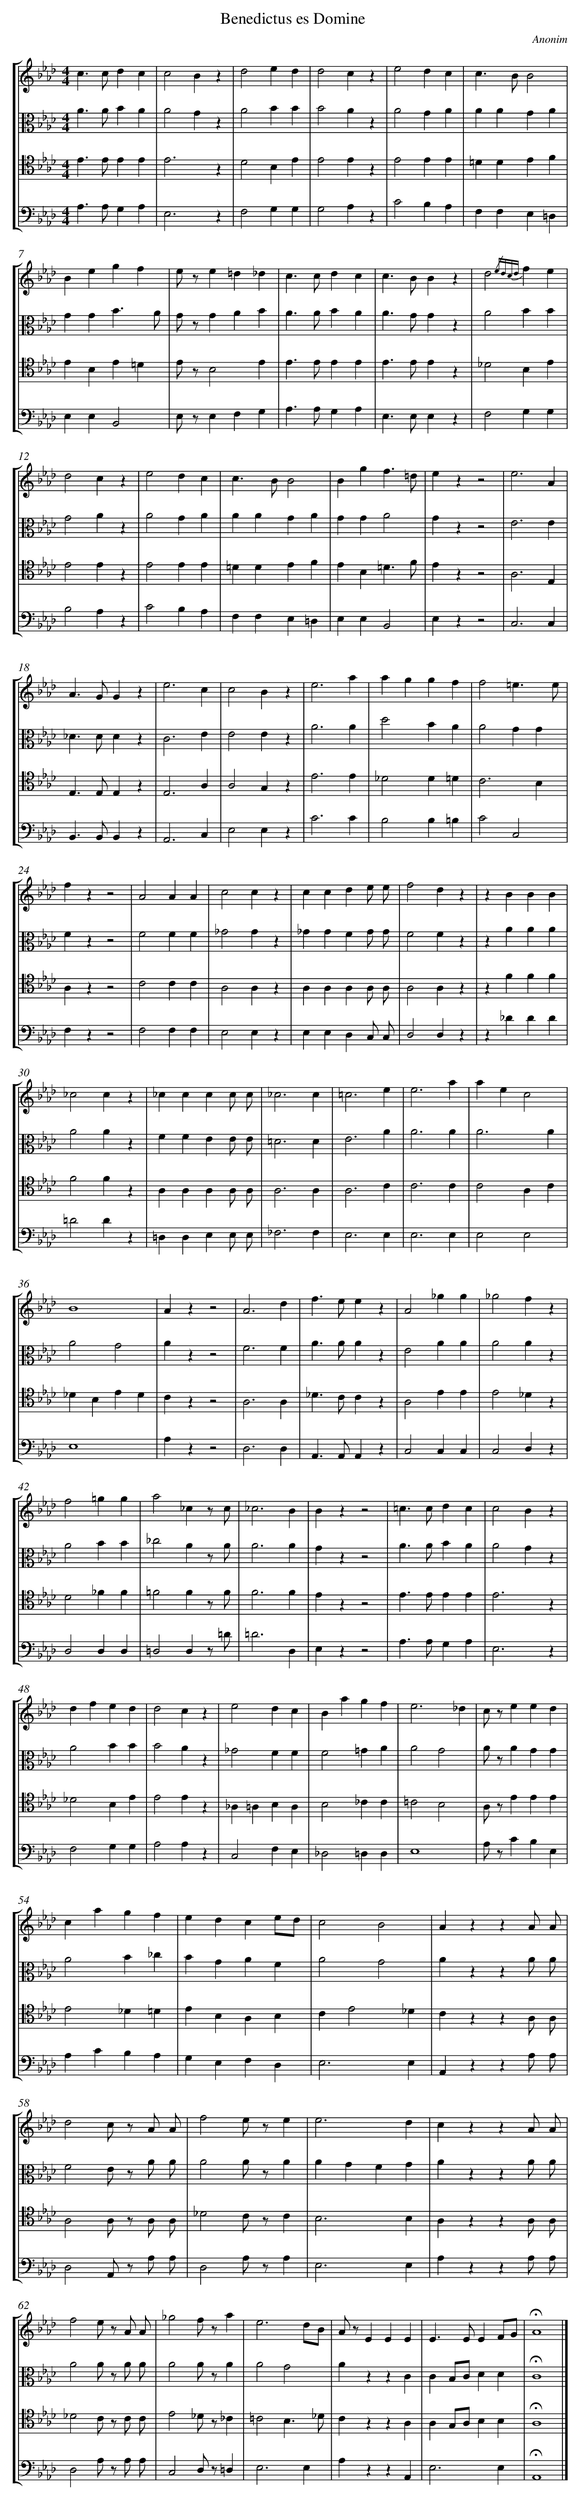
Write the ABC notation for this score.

X:1
T: Benedictus es Domine
C: Anonim
L: 1/4
M: 4/4
%%staves [1 2 3 4]
V: 1
V: 2 clef=alto
V: 3 clef=tenor
V: 4 clef=bass
K: Ab
[V:1] c>cdc |
[V:2] A>ABA |
[V:3] E>EEE |
[V:4] A,>A,G,A, |
[V:1] c2Bz |
[V:2] A2Gz |
[V:3] E3z |
[V:4] E,3z |
[V:1] d2ed |
[V:2] A2BB |
[V:3] D2B,E |
[V:4] F,2G,G, |
[V:1] d2cz |
[V:2] B2Az |
[V:3] E2Ez |
[V:4] G,2A,z |
[V:1] e2dc |
[V:2] A2GA |
[V:3] E2EE |
[V:4] C2B,A, |
[V:1] c>BB2 |
[V:2] AAGA |
[V:3] =DDEF |
[V:4] F,F,E,=D, |
[V:1] Begf |
[V:2] GGB3/A/ |
[V:3] EB,E=D |
[V:4] E,E,B,,2 |
[V:1] e/ z/e=d_d |
[V:2] G/ z/GAB |
[V:3] E/ z/B,2E |
[V:4] E,/ z/E,F,G, |
[V:1] c>cdc |
[V:2] A>ABA |
[V:3] E>EEE |
[V:4] A,>A,G,A, |
[V:1] c>BBz |
[V:2] A>GGz |
[V:3] E>EEz |
[V:4] E,>E,E,z |
[V:1] d2{/edcd}fe |
[V:2] A2BB |
[V:3] _D2B,E |
[V:4] F,2G,G, |
[V:1] d2cz |
[V:2] G2Az |
[V:3] E2Ez |
[V:4] B,2A,z |
[V:1] e2dc |
[V:2] A2GA |
[V:3] E2EE |
[V:4] C2B,A, |
[V:1] c>BB2 |
[V:2] AAGA |
[V:3] =DDEF |
[V:4] F,F,E,=D, |
[V:1] Bgf3/=d/ |
[V:2] GGA2 |
[V:3] EB,=D3/F/ |
[V:4] E,E,B,,2 |
[V:1] ezz2 |
[V:2] Gzz2 |
[V:3] Ezz2 |
[V:4] E,zz2 |
[V:1] e3A |
[V:2] E3E |
[V:3] A,3E, |
[V:4] C,3C, |
[V:1] A>GGz |
[V:2] _D>DDz |
[V:3] E,>E,E,z |
[V:4] B,,>B,,B,,z |
[V:1] e3c |
[V:2] C3E |
[V:3] E,3A, |
[V:4] A,,3C, |
[V:1] c2Bz |
[V:2] E2Ez |
[V:3] A,2G,z |
[V:4] E,2E,z |
[V:1] e3a |
[V:2] A3A |
[V:3] E3E |
[V:4] C3C |
[V:1] aggf |
[V:2] d2BA |
[V:3] _D2D=D |
[V:4] B,2B,=B, |
[V:1] f2=e3/e/ |
[V:2] A2GG |
[V:3] C3B, |
[V:4] C2C,2 |
[V:1] fzz2 |
[V:2] Fzz2 |
[V:3] A,zz2 |
[V:4] F,zz2 |
[V:1] A2AA |
[V:2] F2FF |
[V:3] C2CC |
[V:4] F,2F,F, |
[V:1] c2cz |
[V:2] _G2Gz |
[V:3] A,2A,z |
[V:4] E,2E,z |
[V:1] ccde/ e/ |
[V:2] _GGFG/ G/ |
[V:3] A,A,A,A,/ A,/ |
[V:4] E,E,D,C,/ C,/ |
[V:1] f2dz |
[V:2] F2Fz |
[V:3] A,2A,z |
[V:4] D,2D,z |
[V:1] zBBB |
[V:2] zAAA |
[V:3] zFFF |
[V:4] z_DDD |
[V:1] _c2cz |
[V:2] A2Az |
[V:3] F2Fz |
[V:4] =D2Dz |
[V:1] _cccc/ c/ |
[V:2] FFEE/ E/ |
[V:3] A,A,A,A,/ A,/ |
[V:4] =D,D,E,E,/ E,/ |
[V:1] _c3c |
[V:2] =D3D |
[V:3] A,3A, |
[V:4] _F,3F, |
[V:1] =c3e |
[V:2] E3A |
[V:3] A,3C |
[V:4] E,3E, |
[V:1] e3a |
[V:2] A3A |
[V:3] C3C |
[V:4] E,3E, |
[V:1] aec2 |
[V:2] A3A |
[V:3] C2A,C |
[V:4] E,2E,2 |
[V:1] B4 |
[V:2] A2G2 |
[V:3] _DB,ED |
[V:4] E,4 |
[V:1] Azz2 |
[V:2] Azz2 |
[V:3] Czz2 |
[V:4] A,zz2 |
[V:1] A3d |
[V:2] F3F |
[V:3] A,3A, |
[V:4] D,3D, |
[V:1] f>eez |
[V:2] A>AAz |
[V:3] _D>CCz |
[V:4] A,,>A,,A,,z |
[V:1] A2_gg |
[V:2] E2AA |
[V:3] A,2EE |
[V:4] C,2C,C, |
[V:1] _g2fz |
[V:2] A2Az |
[V:3] E2_Dz |
[V:4] C,2D,z |
[V:1] f2=gg |
[V:2] A2BB |
[V:3] D2_FF |
[V:4] D,2D,D, |
[V:1] a2_cz/ c/ |
[V:2] _c2Az/ A/ |
[V:3] =F2Fz/ F/ |
[V:4] =D,2D,z/ =D/ |
[V:1] _c3B |
[V:2] A3A |
[V:3] F3F |
[V:4] =D3D, |
[V:1] Bzz2 |
[V:2] Gzz2 |
[V:3] Ezz2 |
[V:4] E,zz2 |
[V:1] =c>cdc |
[V:2] A>ABA |
[V:3] E>EEE |
[V:4] A,>A,G,A, |
[V:1] c2Bz |
[V:2] A2Gz |
[V:3] E3z |
[V:4] E,3z |
[V:1] dfed |
[V:2] A2BB |
[V:3] _D2B,E |
[V:4] F,2G,G, |
[V:1] d2cz |
[V:2] B2Az |
[V:3] E2Ez |
[V:4] A,2A,z |
[V:1] e2dc |
[V:2] _G2FF |
[V:3] _A,=A,B,A, |
[V:4] C,2F,E, |
[V:1] Bagf |
[V:2] F2=GA |
[V:3] B,2_CC |
[V:4] _D,2=D,D, |
[V:1] e3_d |
[V:2] A2G2 |
[V:3] =C2B,2 |
[V:4] E,4 |
[V:1] c/ z/eed |
[V:2] A/ z/AGG |
[V:3] A,/ z/EEE |
[V:4] A,/ z/CB,E, |
[V:1] cagf |
[V:2] A2B_c |
[V:3] E2_D=D |
[V:4] A,CB,A, |
[V:1] edce/d/ |
[V:2] BGAF |
[V:3] EB,A,B, |
[V:4] G,E,F,D, |
[V:1] c2B2 |
[V:2] A2G2 |
[V:3] CE2_D |
[V:4] E,3E, |
[V:1] AzzA/ A/ |
[V:2] AzzA/ A/ |
[V:3] CzzA,/ A,/ |
[V:4] A,,zzA,/ A,/ |
[V:1] d2c/ z/ A/ A/ |
[V:2] F2E/ z/ A/ A/ |
[V:3] A,2A,/ z/ A,/ A,/ |
[V:4] D,2A,,/ z/ A,/ A,/ |
[V:1] f2e/ z/e |
[V:2] A2A/ z/A |
[V:3] _D2C/ z/C |
[V:4] D,2A,/ z/A, |
[V:1] e3d |
[V:2] AGFG |
[V:3] B,3B, |
[V:4] E,3E, |
[V:1] czzA/ A/ |
[V:2] AzzA/ A/ |
[V:3] A,zzA,/ A,/ |
[V:4] A,zzA,/ A,/ |
[V:1] f2e/ z/ A/ A/ |
[V:2] A2A/ z/ A/ A/ |
[V:3] _D2C/ z/ C/ C/ |
[V:4] D,2A,/ z/ A,/ A,/ |
[V:1] _g2f/ z/a |
[V:2] A2A/ z/A |
[V:3] E2_D/ z/_C |
[V:4] C,2D,/ z/=D, |
[V:1] e3d/B/ |
[V:2] A2G2 |
[V:3] =C2B,3/_D/ |
[V:4] E,3E, |
[V:1] A/ z/EEE |
[V:2] AzzC |
[V:3] CzzA, |
[V:4] A,zzA,, |
[V:1] E>EEF/G/ |
[V:2] CB,/C/DD |
[V:3] A,G,/A,/B,B, |
[V:4] E,3E, |
[V:1] !fermata!A4 |]
[V:2] !fermata!C4 |]
[V:3] !fermata!A,4 |]
[V:4] !fermata!A,,4 |]
